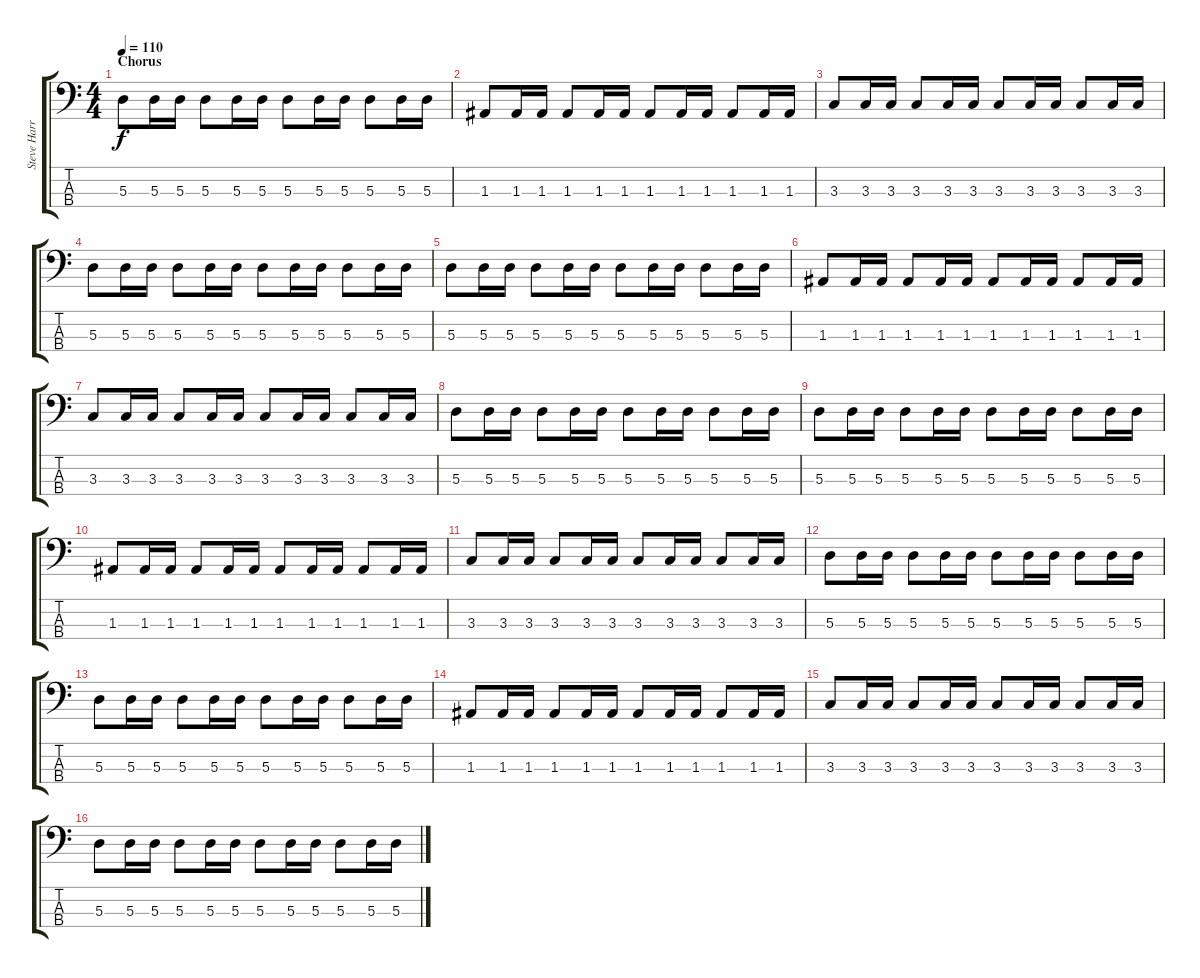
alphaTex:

\track ("Steve Harris (Bass)" "Steve Harr") {instrument electricbassfinger}
\staff {score tabs}
\tuning (G2 D2 A1 E1) {hide}
\ts (4 4)
\section ("" "Chorus")
\tempo 110
\clef f4
\ks c
5.3.8{dy f} 5.3.16 5.3.16 5.3.8 5.3.16 5.3.16 5.3.8 5.3.16 5.3.16 5.3.8 5.3.16 5.3.16 |
1.3.8 1.3.16 1.3.16 1.3.8 1.3.16 1.3.16 1.3.8 1.3.16 1.3.16 1.3.8 1.3.16 1.3.16 |
3.3.8 3.3.16 3.3.16 3.3.8 3.3.16 3.3.16 3.3.8 3.3.16 3.3.16 3.3.8 3.3.16 3.3.16 |
5.3.8 5.3.16 5.3.16 5.3.8 5.3.16 5.3.16 5.3.8 5.3.16 5.3.16 5.3.8 5.3.16 5.3.16 |
5.3.8 5.3.16 5.3.16 5.3.8 5.3.16 5.3.16 5.3.8 5.3.16 5.3.16 5.3.8 5.3.16 5.3.16 |
1.3.8 1.3.16 1.3.16 1.3.8 1.3.16 1.3.16 1.3.8 1.3.16 1.3.16 1.3.8 1.3.16 1.3.16 |
3.3.8 3.3.16 3.3.16 3.3.8 3.3.16 3.3.16 3.3.8 3.3.16 3.3.16 3.3.8 3.3.16 3.3.16 |
5.3.8 5.3.16 5.3.16 5.3.8 5.3.16 5.3.16 5.3.8 5.3.16 5.3.16 5.3.8 5.3.16 5.3.16 |
5.3.8 5.3.16 5.3.16 5.3.8 5.3.16 5.3.16 5.3.8 5.3.16 5.3.16 5.3.8 5.3.16 5.3.16 |
1.3.8 1.3.16 1.3.16 1.3.8 1.3.16 1.3.16 1.3.8 1.3.16 1.3.16 1.3.8 1.3.16 1.3.16 |
3.3.8 3.3.16 3.3.16 3.3.8 3.3.16 3.3.16 3.3.8 3.3.16 3.3.16 3.3.8 3.3.16 3.3.16 |
5.3.8 5.3.16 5.3.16 5.3.8 5.3.16 5.3.16 5.3.8 5.3.16 5.3.16 5.3.8 5.3.16 5.3.16 |
5.3.8 5.3.16 5.3.16 5.3.8 5.3.16 5.3.16 5.3.8 5.3.16 5.3.16 5.3.8 5.3.16 5.3.16 |
1.3.8 1.3.16 1.3.16 1.3.8 1.3.16 1.3.16 1.3.8 1.3.16 1.3.16 1.3.8 1.3.16 1.3.16 |
3.3.8 3.3.16 3.3.16 3.3.8 3.3.16 3.3.16 3.3.8 3.3.16 3.3.16 3.3.8 3.3.16 3.3.16 |
5.3.8 5.3.16 5.3.16 5.3.8 5.3.16 5.3.16 5.3.8 5.3.16 5.3.16 5.3.8 5.3.16 5.3.16
